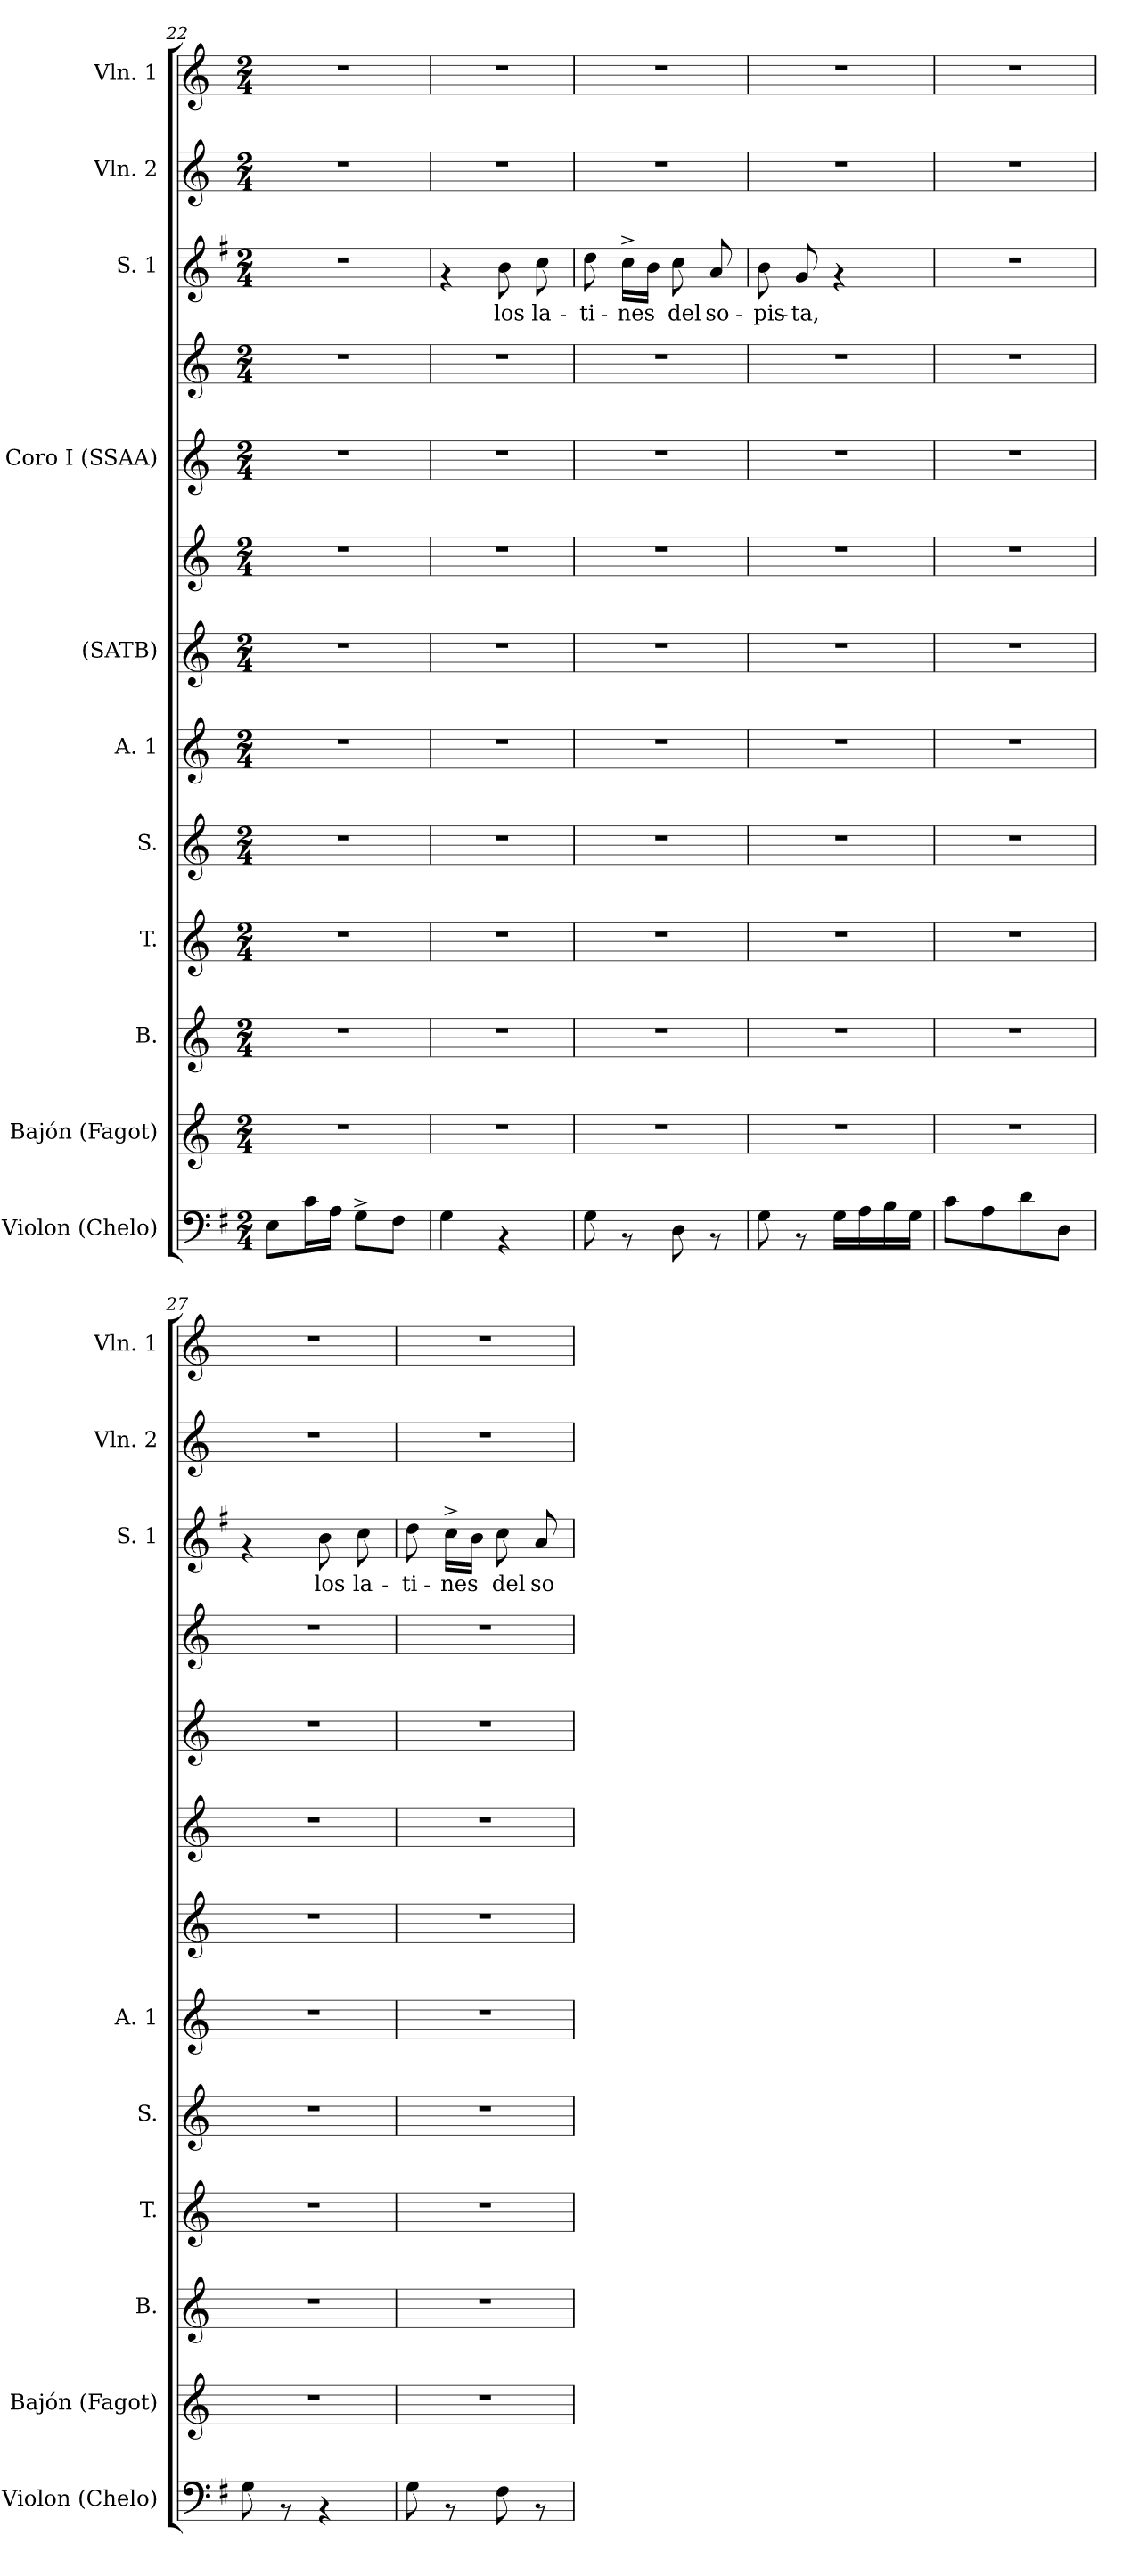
**kern	**kern	**kern	**kern	**kern	**kern	**kern	**kern	**kern	**kern	**kern	**text	**kern	**kern
*part11	*part10	*part9	*part8	*part7	*part6	*part5	*part5	*part4	*part4	*part3	*part3	*part2	*part1
*staff13	*staff12	*staff11	*staff10	*staff9	*staff8	*staff7	*staff6	*staff5	*staff4	*staff3	*staff3	*staff2	*staff1
*I"Violon (Chelo)	*I"Bajón (Fagot)	*I"B.	*I"T.	*I"S.	*I"A. 1	*I"(SATB)	*	*I"Coro I (SSAA)	*	*I"S. 1	*	*I"Vln. 2	*I"Vln. 1
*I'Violon (Chelo)	*I'Bajón (Fagot)	*I'B.	*I'T.	*I'S.	*I'A. 1	*	*	*	*	*I'S. 1	*	*I'Vln. 2	*I'Vln. 1
*clefF4	*clefG2	*clefG2	*clefG2	*clefG2	*clefG2	*clefG2	*clefG2	*clefG2	*clefG2	*clefG2	*	*clefG2	*clefG2
*k[f#]	*k[]	*k[]	*k[]	*k[]	*k[]	*k[]	*k[]	*k[]	*k[]	*k[f#]	*	*k[]	*k[]
*G:	*C:	*C:	*C:	*C:	*C:	*C:	*C:	*C:	*C:	*G:	*	*C:	*C:
*M2/4	*M2/4	*M2/4	*M2/4	*M2/4	*M2/4	*M2/4	*M2/4	*M2/4	*M2/4	*M2/4	*	*M2/4	*M2/4
=22	=22	=22	=22	=22	=22	=22	=22	=22	=22	=22	=22	=22	=22
8E\L	2r	2r	2r	2r	2r	2r	2r	2r	2r	2r	.	2r	2r
16c\L	.	.	.	.	.	.	.	.	.	.	.	.	.
16A\JJ	.	.	.	.	.	.	.	.	.	.	.	.	.
8G^>\L	.	.	.	.	.	.	.	.	.	.	.	.	.
8F#\J	.	.	.	.	.	.	.	.	.	.	.	.	.
!!LO:PB:g=z
=23	=23	=23	=23	=23	=23	=23	=23	=23	=23	=23	=23	=23	=23
4G\	2r	2r	2r	2r	2r	2r	2r	2r	2r	4rf	.	2r	2r
!	!	!	!	!	!	!	!	!	!	!	!LO:LY:b	!	!
4rAA	.	.	.	.	.	.	.	.	.	8b\	los	.	.
!	!	!	!	!	!	!	!	!	!	!	!LO:LY:b	!	!
.	.	.	.	.	.	.	.	.	.	8cc\	la-	.	.
=24	=24	=24	=24	=24	=24	=24	=24	=24	=24	=24	=24	=24	=24
!	!	!	!	!	!	!	!	!	!	!	!LO:LY:b	!	!
8G\	2r	2r	2r	2r	2r	2r	2r	2r	2r	8dd\	-ti-	2r	2r
!	!	!	!	!	!	!	!	!	!	!	!LO:LY:b	!	!
8rAA	.	.	.	.	.	.	.	.	.	16cc^>\LL	-nes	.	.
.	.	.	.	.	.	.	.	.	.	16b\JJ	.	.	.
!	!	!	!	!	!	!	!	!	!	!	!LO:LY:b	!	!
8D\	.	.	.	.	.	.	.	.	.	8cc\	del	.	.
!	!	!	!	!	!	!	!	!	!	!	!LO:LY:b	!	!
8rAA	.	.	.	.	.	.	.	.	.	8a/	so-	.	.
=25	=25	=25	=25	=25	=25	=25	=25	=25	=25	=25	=25	=25	=25
!	!	!	!	!	!	!	!	!	!	!	!LO:LY:b	!	!
8G\	2r	2r	2r	2r	2r	2r	2r	2r	2r	8b\	-pis-	2r	2r
!	!	!	!	!	!	!	!	!	!	!	!LO:LY:b	!	!
8rAA	.	.	.	.	.	.	.	.	.	8g/	-ta,	.	.
16G\LL	.	.	.	.	.	.	.	.	.	4rf	.	.	.
16A\	.	.	.	.	.	.	.	.	.	.	.	.	.
16B\	.	.	.	.	.	.	.	.	.	.	.	.	.
16G\JJ	.	.	.	.	.	.	.	.	.	.	.	.	.
=26	=26	=26	=26	=26	=26	=26	=26	=26	=26	=26	=26	=26	=26
8c\L	2r	2r	2r	2r	2r	2r	2r	2r	2r	2r	.	2r	2r
8A\	.	.	.	.	.	.	.	.	.	.	.	.	.
8d\	.	.	.	.	.	.	.	.	.	.	.	.	.
8D\J	.	.	.	.	.	.	.	.	.	.	.	.	.
=27	=27	=27	=27	=27	=27	=27	=27	=27	=27	=27	=27	=27	=27
8G\	2r	2r	2r	2r	2r	2r	2r	2r	2r	4rf	.	2r	2r
8rAA	.	.	.	.	.	.	.	.	.	.	.	.	.
!	!	!	!	!	!	!	!	!	!	!	!LO:LY:b	!	!
4rAA	.	.	.	.	.	.	.	.	.	8b\	los	.	.
!	!	!	!	!	!	!	!	!	!	!	!LO:LY:b	!	!
.	.	.	.	.	.	.	.	.	.	8cc\	la-	.	.
!!LO:LB:g=z
=28	=28	=28	=28	=28	=28	=28	=28	=28	=28	=28	=28	=28	=28
!	!	!	!	!	!	!	!	!	!	!	!LO:LY:b	!	!
8G\	2r	2r	2r	2r	2r	2r	2r	2r	2r	8dd\	-ti-	2r	2r
!	!	!	!	!	!	!	!	!	!	!	!LO:LY:b	!	!
8rAA	.	.	.	.	.	.	.	.	.	16cc^>\LL	-nes	.	.
.	.	.	.	.	.	.	.	.	.	16b\JJ	.	.	.
!	!	!	!	!	!	!	!	!	!	!	!LO:LY:b	!	!
8F#\	.	.	.	.	.	.	.	.	.	8cc\	del	.	.
!	!	!	!	!	!	!	!	!	!	!	!LO:LY:b	!	!
8rAA	.	.	.	.	.	.	.	.	.	8a/	so-	.	.
=	=	=	=	=	=	=	=	=	=	=	=	=	=
*-	*-	*-	*-	*-	*-	*-	*-	*-	*-	*-	*-	*-	*-
